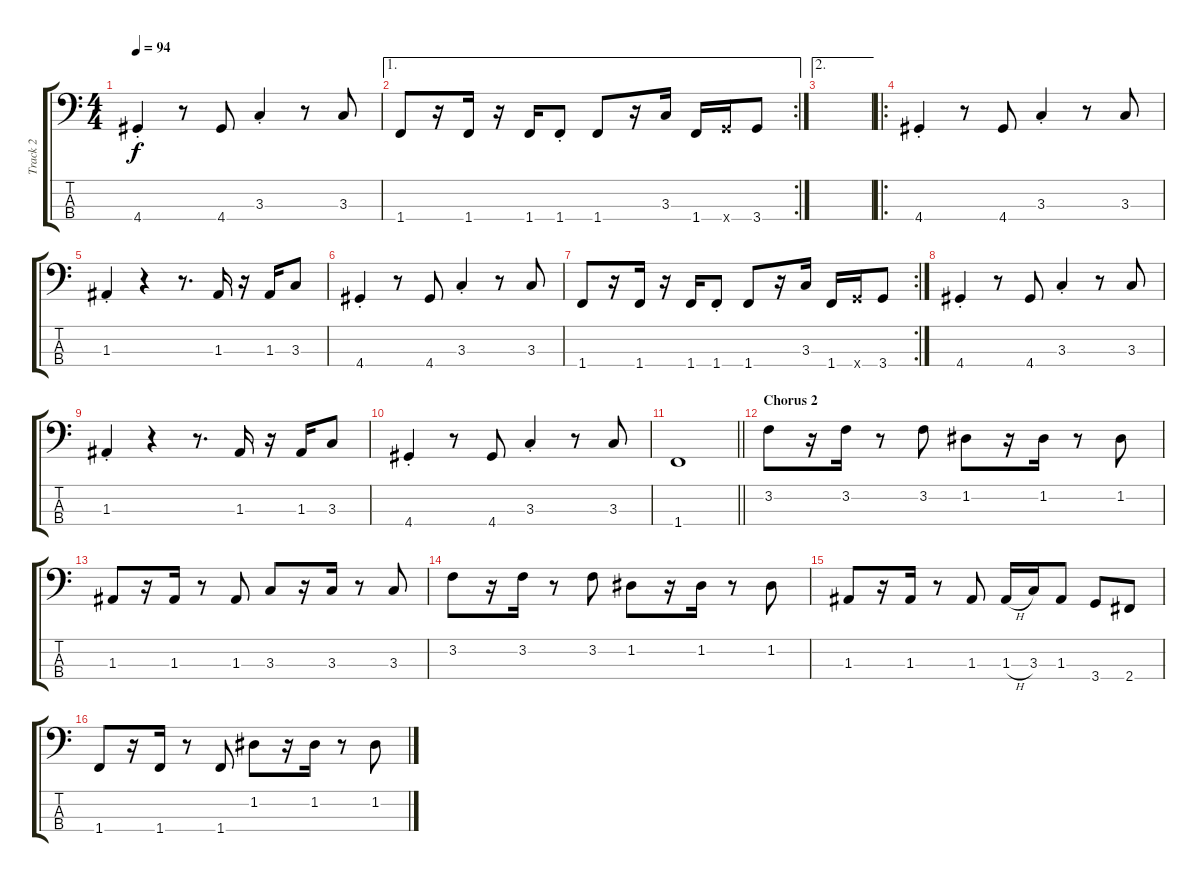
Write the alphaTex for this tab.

\track ("Track 2" "Track 2") {instrument electricbassfinger}
\staff {score tabs}
\tuning (G2 D2 A1 E1) {hide}
\ts (4 4)
\tempo 94
\clef f4
\ks c
4.4{st}.4{dy f} r.8 4.4.8 3.3{st}.4 r.8 3.3.8 |
\ae 1
\rc 2
1.4.8 r.16 1.4.16 r.16 1.4.16 1.4{st}.8 1.4.8 r.16 3.3.16 1.4.16 3.4{x}.16 3.4.8 |
\ae 2
|
\ro
4.4{st}.4 r.8 4.4.8 3.3{st}.4 r.8 3.3.8 |
1.3{st}.4 r.4 r.8{d} 1.3.16 r.16 1.3.16 3.3.8 |
4.4{st}.4 r.8 4.4.8 3.3{st}.4 r.8 3.3.8 |
\rc 2
1.4.8 r.16 1.4.16 r.16 1.4.16 1.4{st}.8 1.4.8 r.16 3.3.16 1.4.16 3.4{x}.16 3.4.8 |
4.4{st}.4 r.8 4.4.8 3.3{st}.4 r.8 3.3.8 |
1.3{st}.4 r.4 r.8{d} 1.3.16 r.16 1.3.16 3.3.8 |
4.4{st}.4 r.8 4.4.8 3.3{st}.4 r.8 3.3.8 |
\barLineRight lightlight
1.4.1 |
\section ("" "Chorus 2")
3.2.8 r.16 3.2.16 r.8 3.2.8 1.2.8 r.16 1.2.16 r.8 1.2.8 |
1.3.8 r.16 1.3.16 r.8 1.3.8 3.3.8 r.16 3.3.16 r.8 3.3.8 |
3.2.8 r.16 3.2.16 r.8 3.2.8 1.2.8 r.16 1.2.16 r.8 1.2.8 |
1.3.8 r.16 1.3.16 r.8 1.3.8 1.3{h}.16 3.3.16 1.3.8 3.4.8 2.4.8 |
1.4.8 r.16 1.4.16 r.8 1.4.8 1.2.8 r.16 1.2.16 r.8 1.2.8
